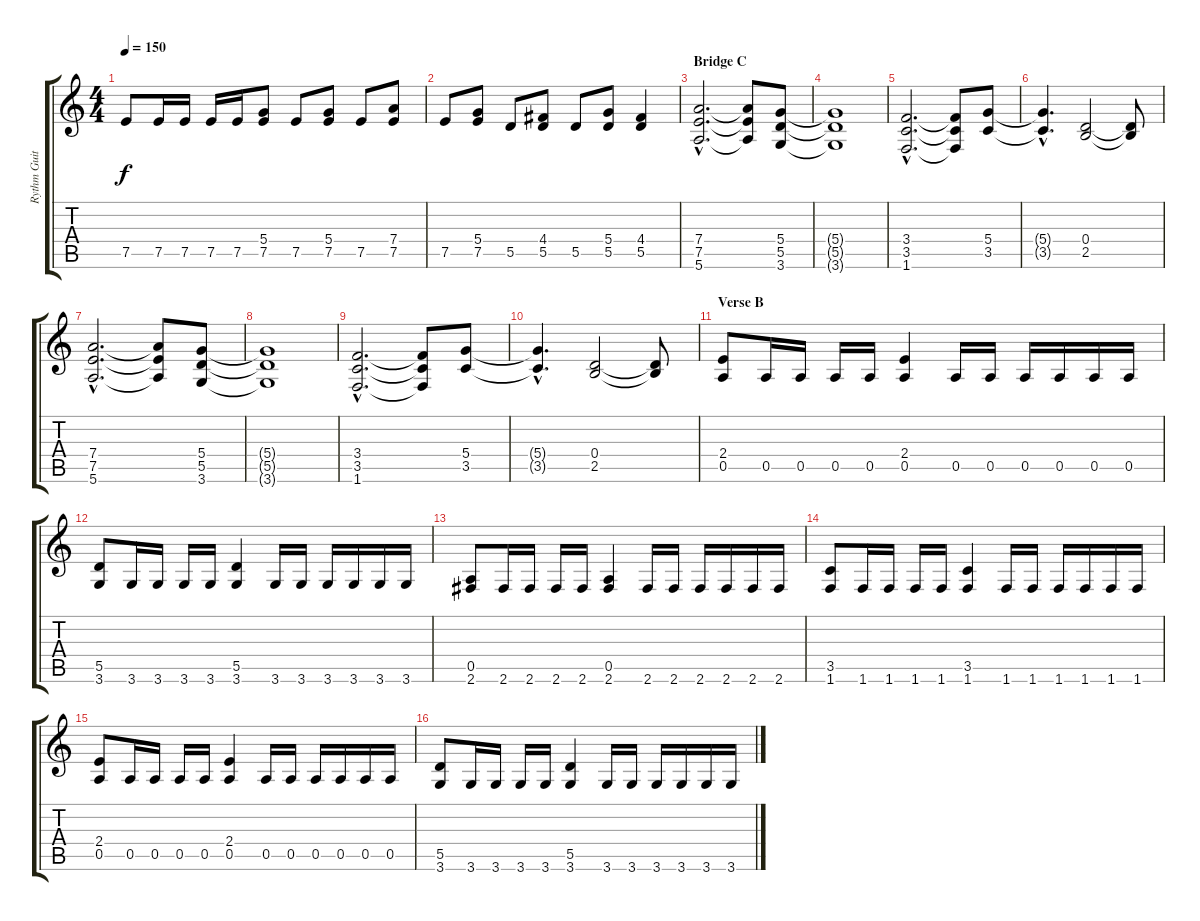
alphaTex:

\track ("Rythm Guitar" "Rythm Guit") {instrument distortionguitar}
\staff {score tabs}
\tuning (E4 B3 G3 D3 A2 E2) {hide}
\ts (4 4)
\tempo 150
\clef g2
\ks c
7.5.8{dy f} 7.5.16 7.5.16 7.5.16 7.5.16 (5.4 7.5).8 7.5.8 (5.4 7.5).8 7.5.8 (7.4 7.5).8 |
7.5.8 (5.4 7.5).8 5.5.8 (4.4 5.5).8 5.5.8 (5.4 5.5).8 (4.4 5.5).4 |
\section ("" "Bridge C")
(7.4{hac} 7.5{hac} 5.6{hac}).2{d} (7.4{t} 7.5{t} 5.6{t}).8 (5.4 5.5 3.6).8 |
(5.4{t} 5.5{t} 3.6{t}).1 |
(3.4{hac} 3.5{hac} 1.6{hac}).2{d} (3.4{t} 3.5{t} 1.6{t}).8 (5.4 3.5).8 |
(5.4{hac t} 3.5{hac t}).4{d} (0.4 2.5).2 (0.4{t} 2.5{t}).8 |
(7.4{hac} 7.5{hac} 5.6{hac}).2{d} (7.4{t} 7.5{t} 5.6{t}).8 (5.4 5.5 3.6).8 |
(5.4{t} 5.5{t} 3.6{t}).1 |
(3.4{hac} 3.5{hac} 1.6{hac}).2{d} (3.4{t} 3.5{t} 1.6{t}).8 (5.4 3.5).8 |
(5.4{hac t} 3.5{hac t}).4{d} (0.4 2.5).2 (0.4{t} 2.5{t}).8 |
\section ("" "Verse B")
(2.4 0.5).8 0.5.16 0.5.16 0.5.16 0.5.16 (2.4 0.5).4 0.5.16 0.5.16 0.5.16 0.5.16 0.5.16 0.5.16 |
(5.5 3.6).8 3.6.16 3.6.16 3.6.16 3.6.16 (5.5 3.6).4 3.6.16 3.6.16 3.6.16 3.6.16 3.6.16 3.6.16 |
(0.5 2.6).8 2.6.16 2.6.16 2.6.16 2.6.16 (0.5 2.6).4 2.6.16 2.6.16 2.6.16 2.6.16 2.6.16 2.6.16 |
(3.5 1.6).8 1.6.16 1.6.16 1.6.16 1.6.16 (3.5 1.6).4 1.6.16 1.6.16 1.6.16 1.6.16 1.6.16 1.6.16 |
(2.4 0.5).8 0.5.16 0.5.16 0.5.16 0.5.16 (2.4 0.5).4 0.5.16 0.5.16 0.5.16 0.5.16 0.5.16 0.5.16 |
(5.5 3.6).8 3.6.16 3.6.16 3.6.16 3.6.16 (5.5 3.6).4 3.6.16 3.6.16 3.6.16 3.6.16 3.6.16 3.6.16
